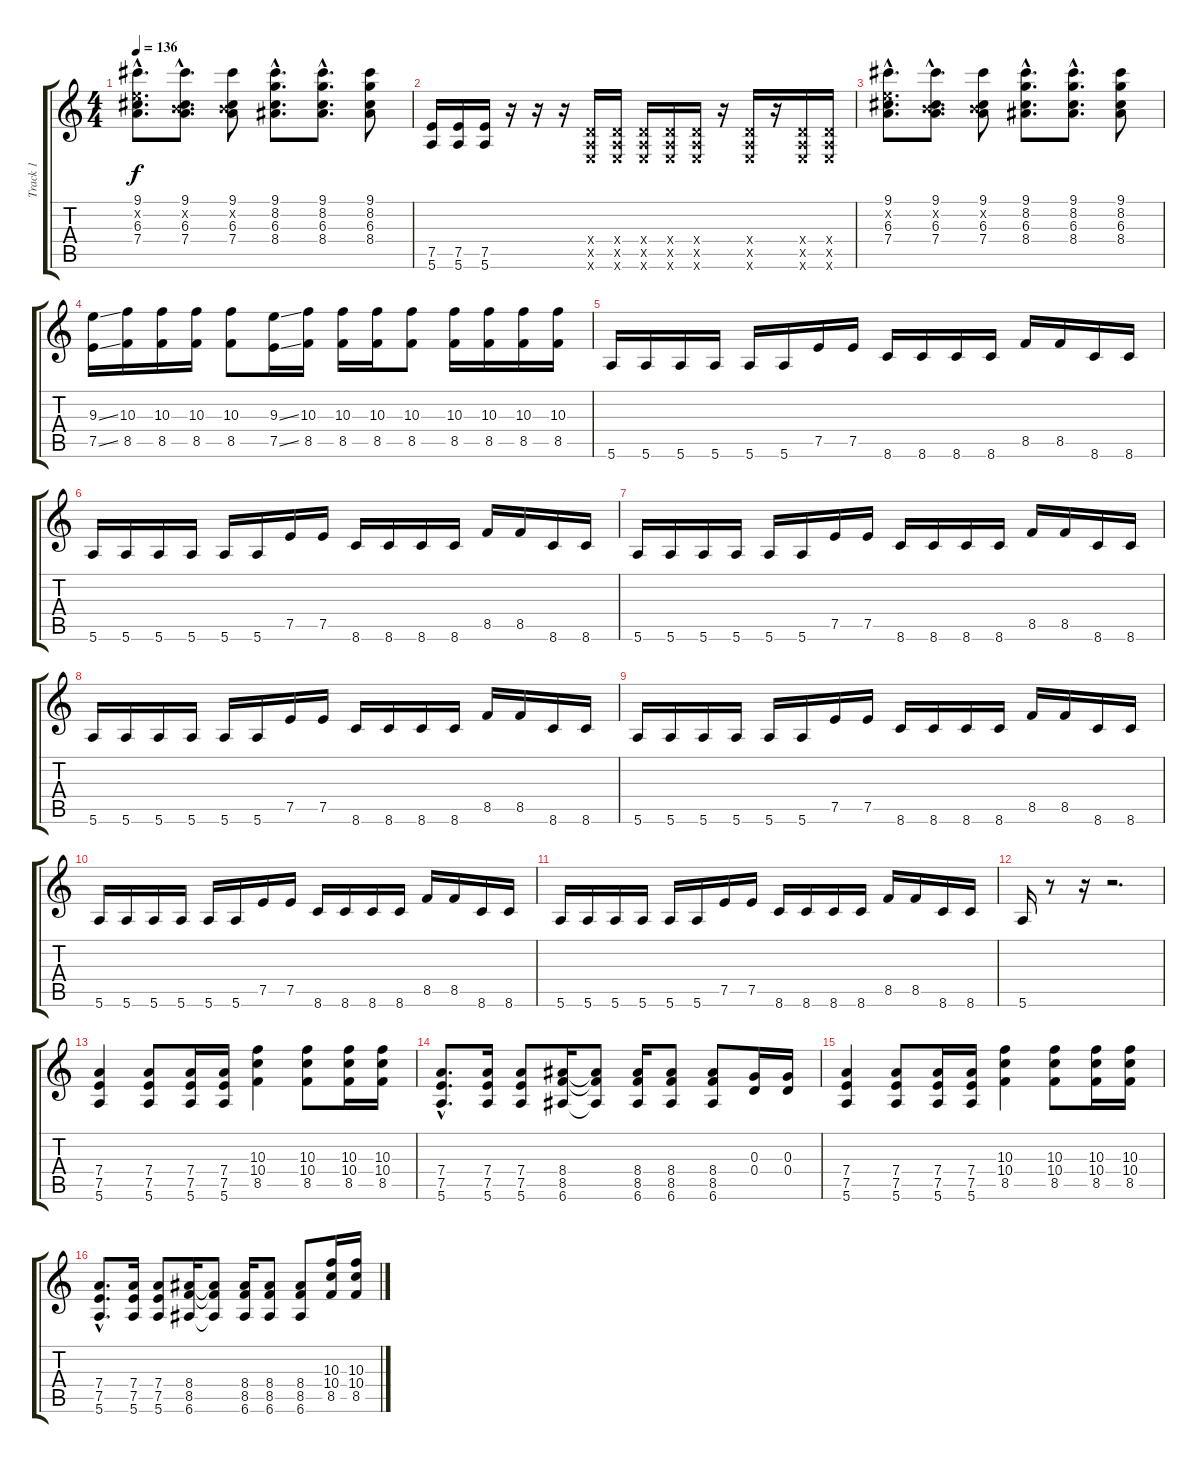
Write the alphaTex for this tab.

\track ("Track 1" "Track 1") {instrument overdrivenguitar}
\staff {score tabs}
\tuning (E4 B3 G3 D3 A2 E2) {hide}
\ts (4 4)
\tempo 136
\clef g2
\ks c
(9.1{hac} 5.2{hac x} 6.3{hac} 7.4{hac}).8{d dy f} (9.1{hac} 0.2{hac x} 6.3{hac} 7.4{hac}).8{d} (9.1 0.2{x} 6.3 7.4).8 (9.1{hac} 8.2{hac} 6.3{hac} 8.4{hac}).8{d} (9.1{hac} 8.2{hac} 6.3{hac} 8.4{hac}).8{d} (9.1 8.2 6.3 8.4).8 |
(7.5 5.6).16 (7.5 5.6).16 (7.5 5.6).16 r.16 r.16 r.16 (0.4{x} 0.5{x} 0.6{x}).16 (0.4{x} 0.5{x} 0.6{x}).16 (0.4{x} 0.5{x} 0.6{x}).16 (0.4{x} 0.5{x} 0.6{x}).16 (0.4{x} 0.5{x} 0.6{x}).16 r.16 (0.4{x} 0.5{x} 0.6{x}).16 r.16 (0.4{x} 0.5{x} 0.6{x}).16 (0.4{x} 0.5{x} 0.6{x}).16 |
(9.1{hac} 5.2{hac x} 6.3{hac} 7.4{hac}).8{d} (9.1{hac} 0.2{hac x} 6.3{hac} 7.4{hac}).8{d} (9.1 0.2{x} 6.3 7.4).8 (9.1{hac} 8.2{hac} 6.3{hac} 8.4{hac}).8{d} (9.1{hac} 8.2{hac} 6.3{hac} 8.4{hac}).8{d} (9.1 8.2 6.3 8.4).8 |
(9.3{ss} 7.5{ss}).16 (10.3 8.5).16 (10.3 8.5).16 (10.3 8.5).16 (10.3 8.5).8 (9.3{ss} 7.5{ss}).16 (10.3 8.5).16 (10.3 8.5).16 (10.3 8.5).16 (10.3 8.5).8 (10.3 8.5).16 (10.3 8.5).16 (10.3 8.5).16 (10.3 8.5).16 |
5.6.16{instrument distortionguitar} 5.6.16 5.6.16 5.6.16 5.6.16 5.6.16 7.5.16 7.5.16 8.6.16 8.6.16 8.6.16 8.6.16 8.5.16 8.5.16 8.6.16 8.6.16 |
5.6.16 5.6.16 5.6.16 5.6.16 5.6.16 5.6.16 7.5.16 7.5.16 8.6.16 8.6.16 8.6.16 8.6.16 8.5.16 8.5.16 8.6.16 8.6.16 |
5.6.16{instrument distortionguitar} 5.6.16 5.6.16 5.6.16 5.6.16 5.6.16 7.5.16 7.5.16 8.6.16 8.6.16 8.6.16 8.6.16 8.5.16 8.5.16 8.6.16 8.6.16 |
5.6.16 5.6.16 5.6.16 5.6.16 5.6.16 5.6.16 7.5.16 7.5.16 8.6.16 8.6.16 8.6.16 8.6.16 8.5.16 8.5.16 8.6.16 8.6.16 |
5.6.16{instrument distortionguitar} 5.6.16 5.6.16 5.6.16 5.6.16 5.6.16 7.5.16 7.5.16 8.6.16 8.6.16 8.6.16 8.6.16 8.5.16 8.5.16 8.6.16 8.6.16 |
5.6.16 5.6.16 5.6.16 5.6.16 5.6.16 5.6.16 7.5.16 7.5.16 8.6.16 8.6.16 8.6.16 8.6.16 8.5.16 8.5.16 8.6.16 8.6.16 |
5.6.16{instrument distortionguitar} 5.6.16 5.6.16 5.6.16 5.6.16 5.6.16 7.5.16 7.5.16 8.6.16 8.6.16 8.6.16 8.6.16 8.5.16 8.5.16 8.6.16 8.6.16 |
5.6.16 r.8 r.16 r.2{d} |
(7.4 7.5 5.6).4 (7.4 7.5 5.6).8 (7.4 7.5 5.6).16 (7.4 7.5 5.6).16 (10.3 10.4 8.5).4 (10.3 10.4 8.5).8 (10.3 10.4 8.5).16 (10.3 10.4 8.5).16 |
(7.4{hac} 7.5{hac} 5.6{hac}).8{d} (7.4 7.5 5.6).16 (7.4 7.5 5.6).8 (8.4 8.5 6.6).16 (8.4{t} 8.5{t} 6.6{t}).8 (8.4 8.5 6.6).16 (8.4 8.5 6.6).8 (8.4 8.5 6.6).8 (0.3 0.4).16 (0.3 0.4).16 |
(7.4 7.5 5.6).4 (7.4 7.5 5.6).8 (7.4 7.5 5.6).16 (7.4 7.5 5.6).16 (10.3 10.4 8.5).4 (10.3 10.4 8.5).8 (10.3 10.4 8.5).16 (10.3 10.4 8.5).16 |
(7.4{hac} 7.5{hac} 5.6{hac}).8{d} (7.4 7.5 5.6).16 (7.4 7.5 5.6).8 (8.4 8.5 6.6).16 (8.4{t} 8.5{t} 6.6{t}).8 (8.4 8.5 6.6).16 (8.4 8.5 6.6).8 (8.4 8.5 6.6).8 (10.3 10.4 8.5).16 (10.3 10.4 8.5).16
